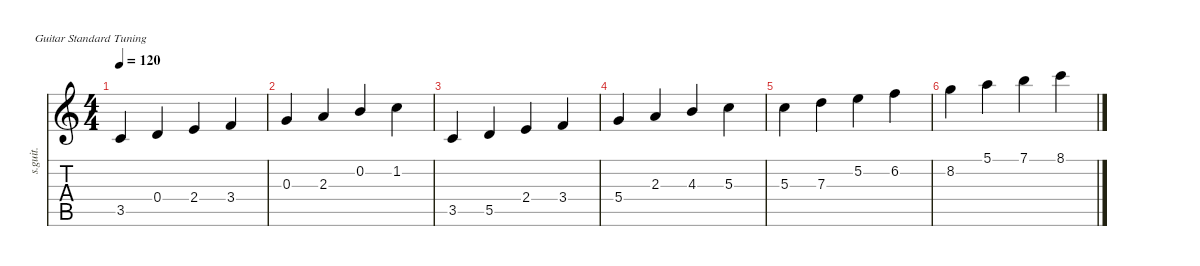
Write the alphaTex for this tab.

\defaultSystemsLayout 4
\hideDynamics
\bracketExtendMode nobrackets
\track ("Steel Guitar" "s.guit.") {defaultSystemsLayout 2 instrument acousticguitarsteel}
\staff {score tabs}
\tuning (E4 B3 G3 D3 A2 E2)
\ts (4 4)
\tempo 120
\clef g2
\ks c
3.5.4{dy mf instrument acousticguitarsteel beam Up} 0.4.4{beam Up} 2.4.4{beam Up} 3.4.4{beam Up} |
0.3.4{beam Up} 2.3.4{beam Up} 0.2.4{beam Up} 1.2.4{beam Down} |
3.5.4{beam Up} 5.5.4{beam Up} 2.4.4{beam Up} 3.4.4{beam Up} |
5.4.4{beam Up} 2.3.4{beam Up} 4.3.4{beam Up} 5.3.4{beam Down} |
5.3.4{beam Down} 7.3.4{beam Down} 5.2.4{beam Down} 6.2.4{beam Down} |
8.2.4{beam Down} 5.1.4{beam Down} 7.1.4{beam Down} 8.1.4{beam Down}
